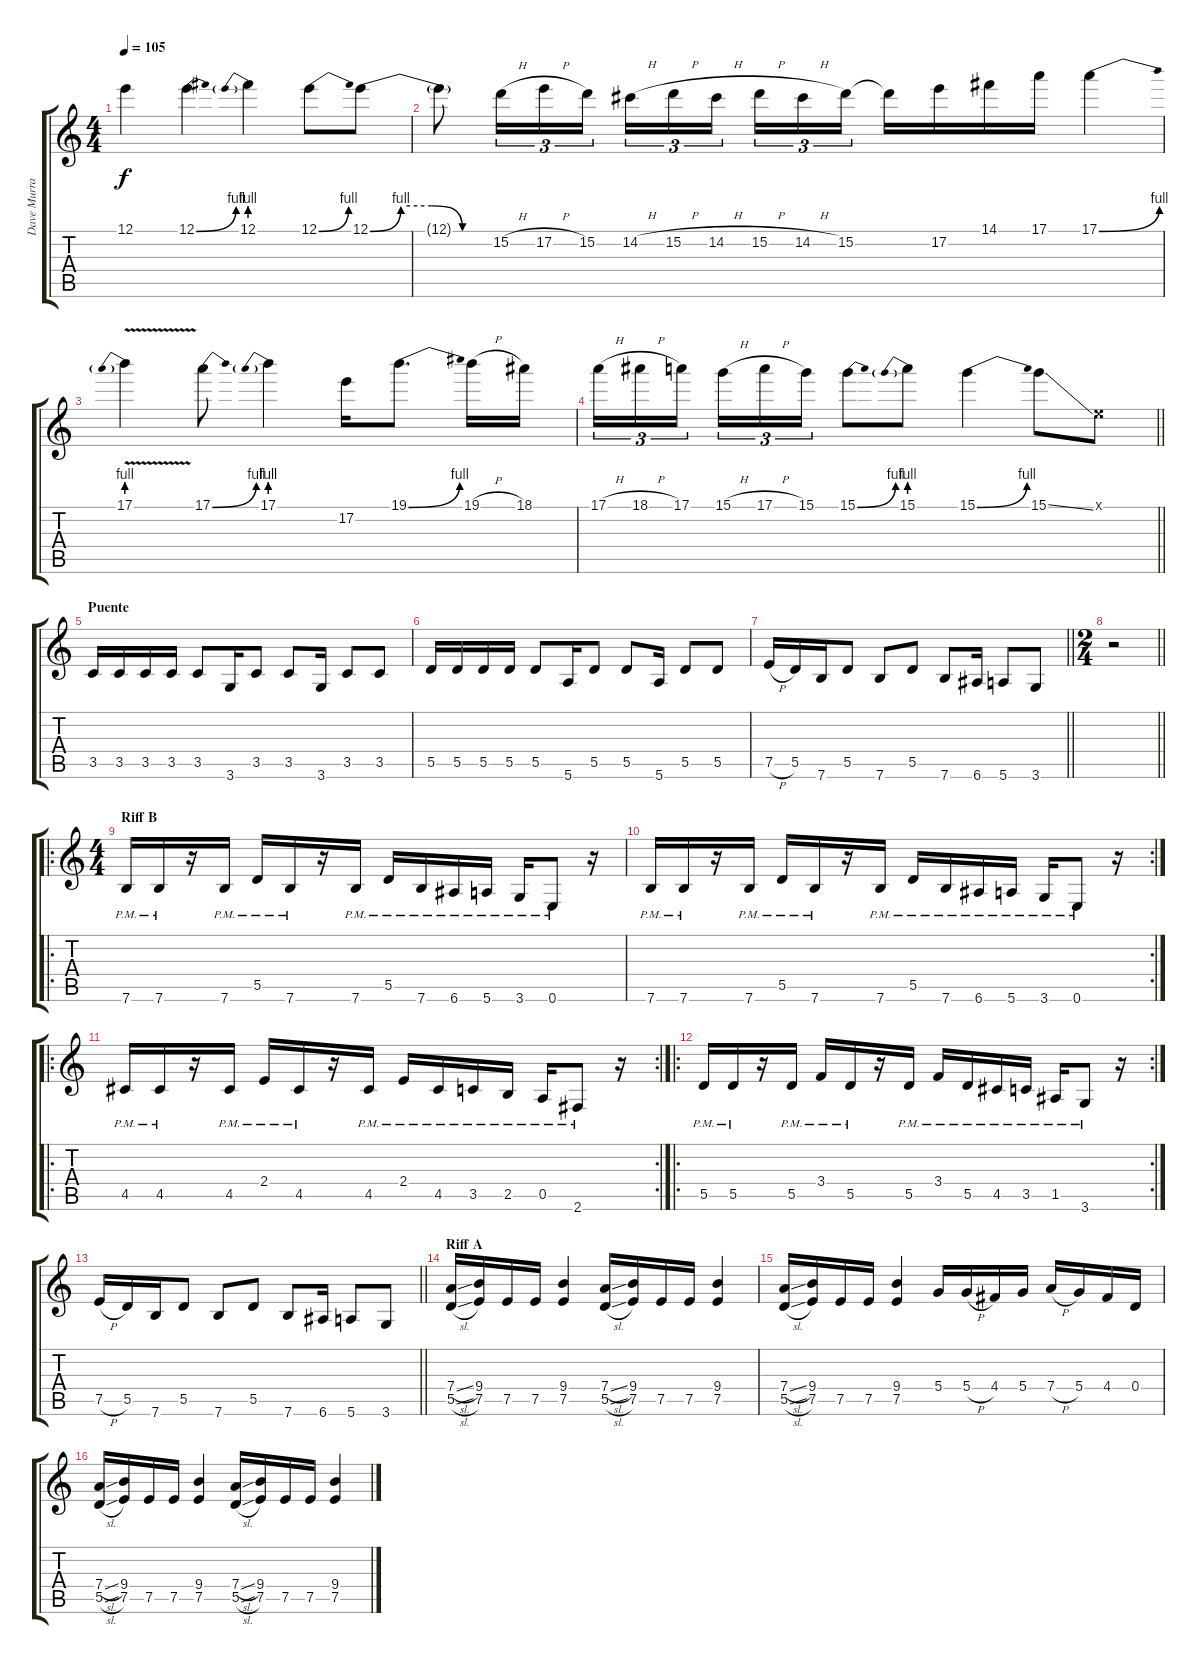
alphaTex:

\track ("Dave Murray" "Dave Murra") {instrument distortionguitar}
\staff {score tabs}
\tuning (E4 B3 G3 D3 A2 E2) {hide}
\ts (4 4)
\tempo 105
\clef g2
\ks c
12.1{t}.4{dy f} 12.1{be (bend 0 0 60 4)}.4 12.1{be (prebend 0 4 60 4)}.4 12.1{be (bend 0 0 60 4)}.8 12.1{be (custom 0 0 15 4 30 4 45 0 60 0)}.8 |
12.1{t}.8 15.2{h}.16{tu (3 2)} 17.2{h}.16{tu (3 2)} 15.2.16{tu (3 2)} 14.2{h}.16{tu (3 2)} 15.2{h}.16{tu (3 2)} 14.2{h}.16{tu (3 2) beam splitsecondary} 15.2{h}.16{tu (3 2)} 14.2{h}.16{tu (3 2)} 15.2.16{tu (3 2)} 15.2{t}.16 17.2.16 14.1.16 17.1.16 17.1{be (bend 0 0 60 4)}.4 |
17.1{be (prebend 0 4 60 4) v}.4 17.1{be (bend 0 0 60 4)}.8 17.1{be (prebend 0 4 60 4)}.4 17.2.16 19.1{be (bend 0 0 60 4)}.8{d} 19.1{h}.16 18.1.16 |
\barLineRight lightlight
17.1{h}.16{tu (3 2)} 18.1{h}.16{tu (3 2)} 17.1.16{tu (3 2) beam splitsecondary} 15.1{h}.16{tu (3 2)} 17.1{h}.16{tu (3 2)} 15.1.16{tu (3 2)} 15.1{be (bend 0 0 60 4)}.8 15.1{be (prebend 0 4 60 4)}.8 15.1{be (bend 0 0 60 4)}.4 15.1{ss}.8 0.1{x}.8 |
\section ("" "Puente")
3.5.16{volume 11} 3.5.16 3.5.16 3.5.16 3.5.8 3.6.16 3.5.8 3.5.8 3.6.16 3.5.8 3.5.8 |
5.5.16 5.5.16 5.5.16 5.5.16 5.5.8 5.6.16 5.5.8 5.5.8 5.6.16 5.5.8 5.5.8 |
\barLineRight lightlight
7.5{h}.16 5.5.16 7.6.16 5.5.8 7.6.8 5.5.8 7.6.8 6.6.16 5.6.8 3.6.8 |
\ts (2 4)
\barLineRight lightlight
r.2 |
\ro
\ts (4 4)
\section ("" "Riff B")
7.6{pm}.16 7.6{pm}.16 r.16 7.6{pm}.16 5.5{pm}.16 7.6{pm}.16 r.16 7.6{pm}.16 5.5{pm}.16 7.6{pm}.16 6.6{pm}.16 5.6{pm}.16 3.6{pm}.16 0.6{pm}.8 r.16 |
\rc 2
7.6{pm}.16 7.6{pm}.16 r.16 7.6{pm}.16 5.5{pm}.16 7.6{pm}.16 r.16 7.6{pm}.16 5.5{pm}.16 7.6{pm}.16 6.6{pm}.16 5.6{pm}.16 3.6{pm}.16 0.6{pm}.8 r.16 |
\ro
\rc 2
4.5{pm}.16 4.5{pm}.16 r.16 4.5{pm}.16 2.4{pm}.16 4.5{pm}.16 r.16 4.5{pm}.16 2.4{pm}.16 4.5{pm}.16 3.5{pm}.16 2.5{pm}.16 0.5{pm}.16 2.6{pm}.8 r.16 |
\ro
\rc 2
5.5{pm}.16 5.5{pm}.16 r.16 5.5{pm}.16 3.4{pm}.16 5.5{pm}.16 r.16 5.5{pm}.16 3.4{pm}.16 5.5{pm}.16 4.5{pm}.16 3.5{pm}.16 1.5{pm}.16 3.6{pm}.8 r.16 |
\barLineRight lightlight
7.5{h}.16 5.5.16 7.6.16 5.5.8 7.6.8 5.5.8 7.6.8 6.6.16 5.6.8 3.6.8 |
\section ("" "Riff A")
(7.4{sl} 5.5{sl}).16 (9.4 7.5).16 7.5.16 7.5.16 (9.4 7.5).4 (7.4{sl} 5.5{sl}).16 (9.4 7.5).16 7.5.16 7.5.16 (9.4 7.5).4 |
(7.4{sl} 5.5{sl}).16 (9.4 7.5).16 7.5.16 7.5.16 (9.4 7.5).4 5.4.16 5.4{h}.16 4.4.16 5.4.16 7.4{h}.16 5.4.16 4.4.16 0.4.16 |
(7.4{sl} 5.5{sl}).16 (9.4 7.5).16 7.5.16 7.5.16 (9.4 7.5).4 (7.4{sl} 5.5{sl}).16 (9.4 7.5).16 7.5.16 7.5.16 (9.4 7.5).4
